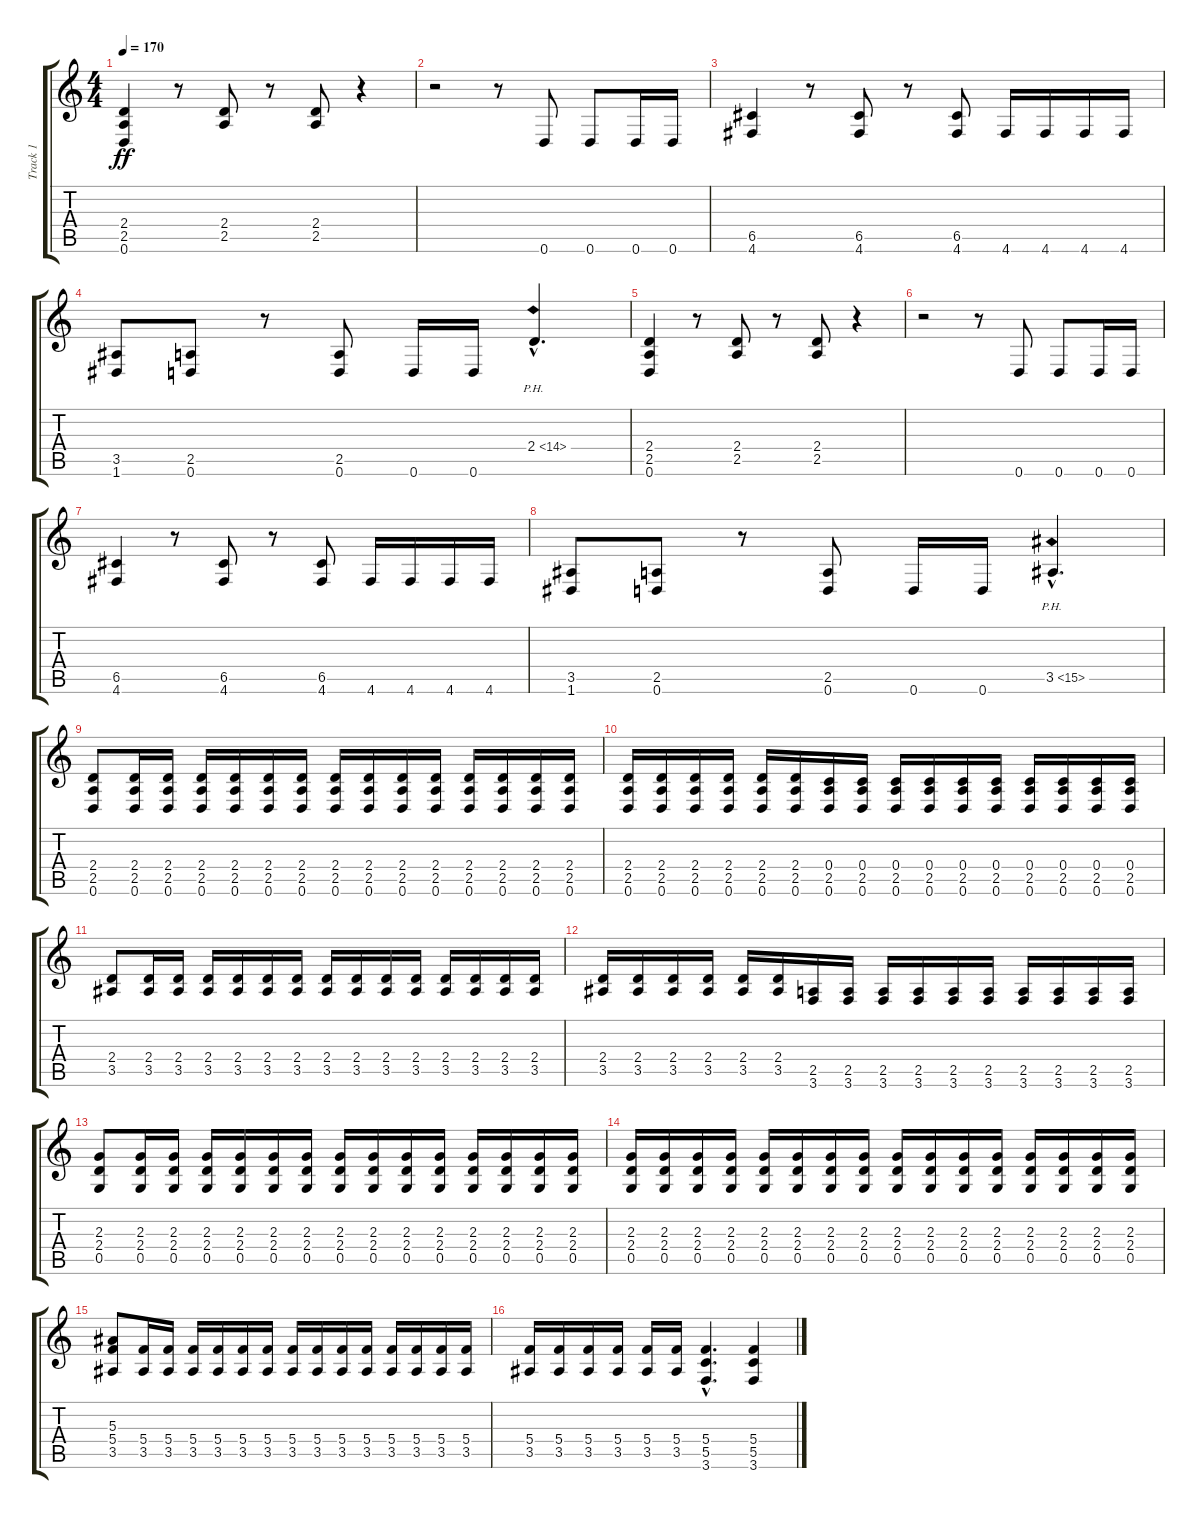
\track ("Track 1" "Track 1") {instrument distortionguitar}
\staff {score tabs}
\tuning (D4 A3 F3 C3 G2 D2) {hide}
\ts (4 4)
\tempo 170
\clef g2
\ks c
(2.4 2.5 0.6).4{dy ff} r.8 (2.4 2.5).8 r.8 (2.4 2.5).8 r.4 |
r.2 r.8 0.6.8 0.6.8 0.6.16 0.6.16 |
(6.5 4.6).4 r.8 (6.5 4.6).8 r.8 (6.5 4.6).8 4.6.16 4.6.16 4.6.16 4.6.16 |
(3.5 1.6).8 (2.5 0.6).8 r.8 (2.5 0.6).8 0.6.16 0.6.16 2.4{ph 12 hac}.4{d instrument guitarharmonics} |
(2.4 2.5 0.6).4{instrument distortionguitar} r.8 (2.4 2.5).8 r.8 (2.4 2.5).8 r.4 |
r.2 r.8 0.6.8 0.6.8 0.6.16 0.6.16 |
(6.5 4.6).4 r.8 (6.5 4.6).8 r.8 (6.5 4.6).8 4.6.16 4.6.16 4.6.16 4.6.16 |
(3.5 1.6).8 (2.5 0.6).8 r.8 (2.5 0.6).8 0.6.16 0.6.16 3.5{ph 12 hac}.4{d instrument guitarharmonics} |
(2.4 2.5 0.6).8{instrument distortionguitar} (2.4 2.5 0.6).16 (2.4 2.5 0.6).16 (2.4 2.5 0.6).16 (2.4 2.5 0.6).16 (2.4 2.5 0.6).16 (2.4 2.5 0.6).16 (2.4 2.5 0.6).16 (2.4 2.5 0.6).16 (2.4 2.5 0.6).16 (2.4 2.5 0.6).16 (2.4 2.5 0.6).16 (2.4 2.5 0.6).16 (2.4 2.5 0.6).16 (2.4 2.5 0.6).16 |
(2.4 2.5 0.6).16 (2.4 2.5 0.6).16 (2.4 2.5 0.6).16 (2.4 2.5 0.6).16 (2.4 2.5 0.6).16 (2.4 2.5 0.6).16 (0.4 2.5 0.6).16 (0.4 2.5 0.6).16 (0.4 2.5 0.6).16 (0.4 2.5 0.6).16 (0.4 2.5 0.6).16 (0.4 2.5 0.6).16 (0.4 2.5 0.6).16 (0.4 2.5 0.6).16 (0.4 2.5 0.6).16 (0.4 2.5 0.6).16 |
(2.4 3.5).8 (2.4 3.5).16 (2.4 3.5).16 (2.4 3.5).16 (2.4 3.5).16 (2.4 3.5).16 (2.4 3.5).16 (2.4 3.5).16 (2.4 3.5).16 (2.4 3.5).16 (2.4 3.5).16 (2.4 3.5).16 (2.4 3.5).16 (2.4 3.5).16 (2.4 3.5).16 |
(2.4 3.5).16 (2.4 3.5).16 (2.4 3.5).16 (2.4 3.5).16 (2.4 3.5).16 (2.4 3.5).16 (2.5 3.6).16 (2.5 3.6).16 (2.5 3.6).16 (2.5 3.6).16 (2.5 3.6).16 (2.5 3.6).16 (2.5 3.6).16 (2.5 3.6).16 (2.5 3.6).16 (2.5 3.6).16 |
(2.3 2.4 0.5).8 (2.3 2.4 0.5).16 (2.3 2.4 0.5).16 (2.3 2.4 0.5).16 (2.3 2.4 0.5).16 (2.3 2.4 0.5).16 (2.3 2.4 0.5).16 (2.3 2.4 0.5).16 (2.3 2.4 0.5).16 (2.3 2.4 0.5).16 (2.3 2.4 0.5).16 (2.3 2.4 0.5).16 (2.3 2.4 0.5).16 (2.3 2.4 0.5).16 (2.3 2.4 0.5).16 |
(2.3 2.4 0.5).16 (2.3 2.4 0.5).16 (2.3 2.4 0.5).16 (2.3 2.4 0.5).16 (2.3 2.4 0.5).16 (2.3 2.4 0.5).16 (2.3 2.4 0.5).16 (2.3 2.4 0.5).16 (2.3 2.4 0.5).16 (2.3 2.4 0.5).16 (2.3 2.4 0.5).16 (2.3 2.4 0.5).16 (2.3 2.4 0.5).16 (2.3 2.4 0.5).16 (2.3 2.4 0.5).16 (2.3 2.4 0.5).16 |
(5.3 5.4 3.5).8 (5.4 3.5).16 (5.4 3.5).16 (5.4 3.5).16 (5.4 3.5).16 (5.4 3.5).16 (5.4 3.5).16 (5.4 3.5).16 (5.4 3.5).16 (5.4 3.5).16 (5.4 3.5).16 (5.4 3.5).16 (5.4 3.5).16 (5.4 3.5).16 (5.4 3.5).16 |
(5.4 3.5).16 (5.4 3.5).16 (5.4 3.5).16 (5.4 3.5).16 (5.4 3.5).16 (5.4 3.5).16 (5.4{hac} 5.5{hac} 3.6{hac}).4{d} (5.4 5.5 3.6).4
